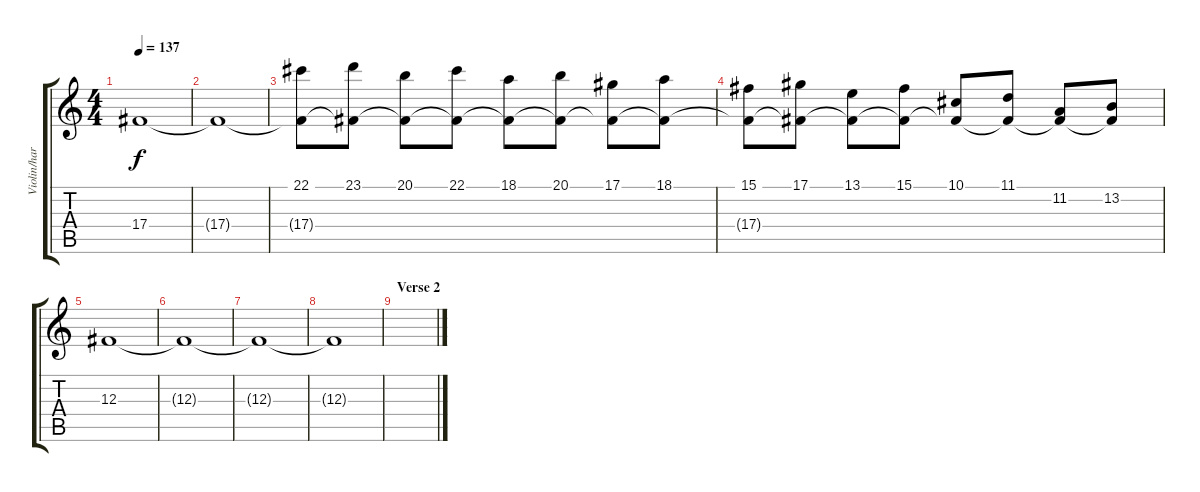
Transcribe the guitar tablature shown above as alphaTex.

\track ("Violin/harmony/effect" "Violin/har") {instrument violin}
\staff {score tabs}
\tuning (Eb4 Bb3 Gb3 Db3 Ab2 Eb2) {hide}
\ts (4 4)
\tempo 137
\clef g2
\ks c
17.4.1{dy f} |
17.4{t}.1 |
(22.1 17.4{t}).8 (23.1 17.4{t}).8 (20.1 17.4{t}).8 (22.1 17.4{t}).8 (18.1 17.4{t}).8 (20.1 17.4{t}).8 (17.1 17.4{t}).8 (18.1 17.4{t}).8 |
(15.1 17.4{t}).8 (17.1 17.4{t}).8 (13.1 17.4{t}).8 (15.1 17.4{t}).8 (10.1 17.4{t}).8 (11.1 17.4{t}).8 (11.2 17.4{t}).8 (13.2 17.4{t}).8 |
12.3.1 |
12.3{t}.1 |
12.3{t}.1{volume 0} |
12.3{t}.1 |
\section ("" "Verse 2")
